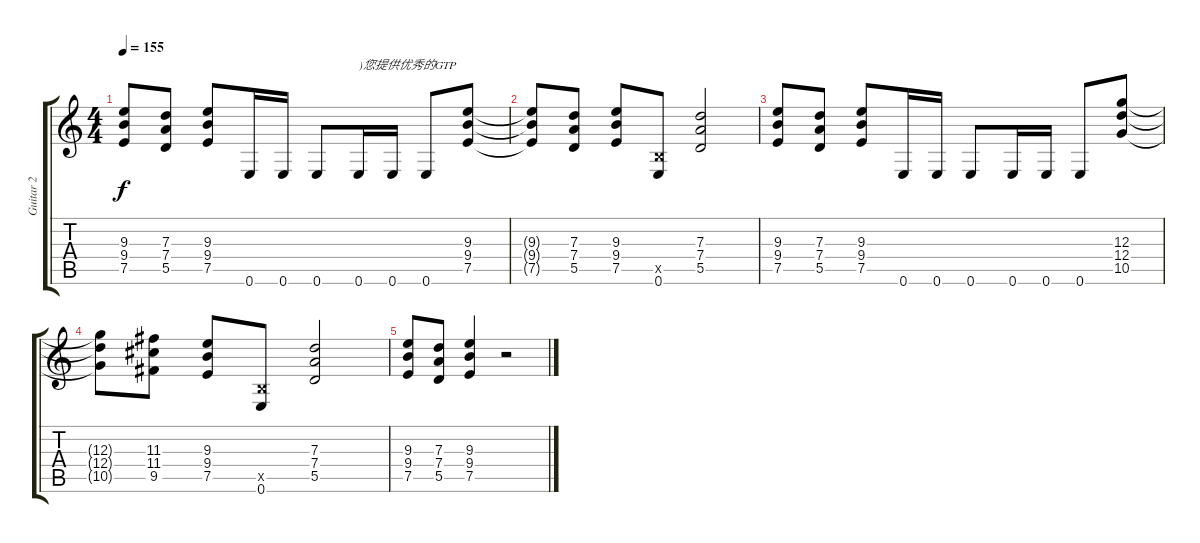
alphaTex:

\track ("Guitar 2" "Guitar 2") {instrument overdrivenguitar}
\staff {score tabs}
\tuning (E4 B3 G3 D3 A2 E2) {hide}
\ts (4 4)
\tempo 155
\clef g2
\ks c
(9.3 9.4 7.5).8{dy f} (7.3 7.4 5.5).8 (9.3 9.4 7.5).8 0.6.16 0.6.16 0.6.8 0.6.16{txt ")您提供优秀的GTP"} 0.6.16 0.6.8 (9.3 9.4 7.5).8 |
(9.3{t} 9.4{t} 7.5{t}).8 (7.3 7.4 5.5).8 (9.3 9.4 7.5).8 (2.5{x} 0.6).8 (7.3 7.4 5.5).2 |
(9.3 9.4 7.5).8 (7.3 7.4 5.5).8 (9.3 9.4 7.5).8 0.6.16 0.6.16 0.6.8 0.6.16 0.6.16 0.6.8 (12.3 12.4 10.5).8 |
(12.3{t} 12.4{t} 10.5{t}).8 (11.3 11.4 9.5).8 (9.3 9.4 7.5).8 (2.5{x} 0.6).8 (7.3 7.4 5.5).2 |
(9.3 9.4 7.5).8 (7.3 7.4 5.5).8 (9.3 9.4 7.5).4 r.2
